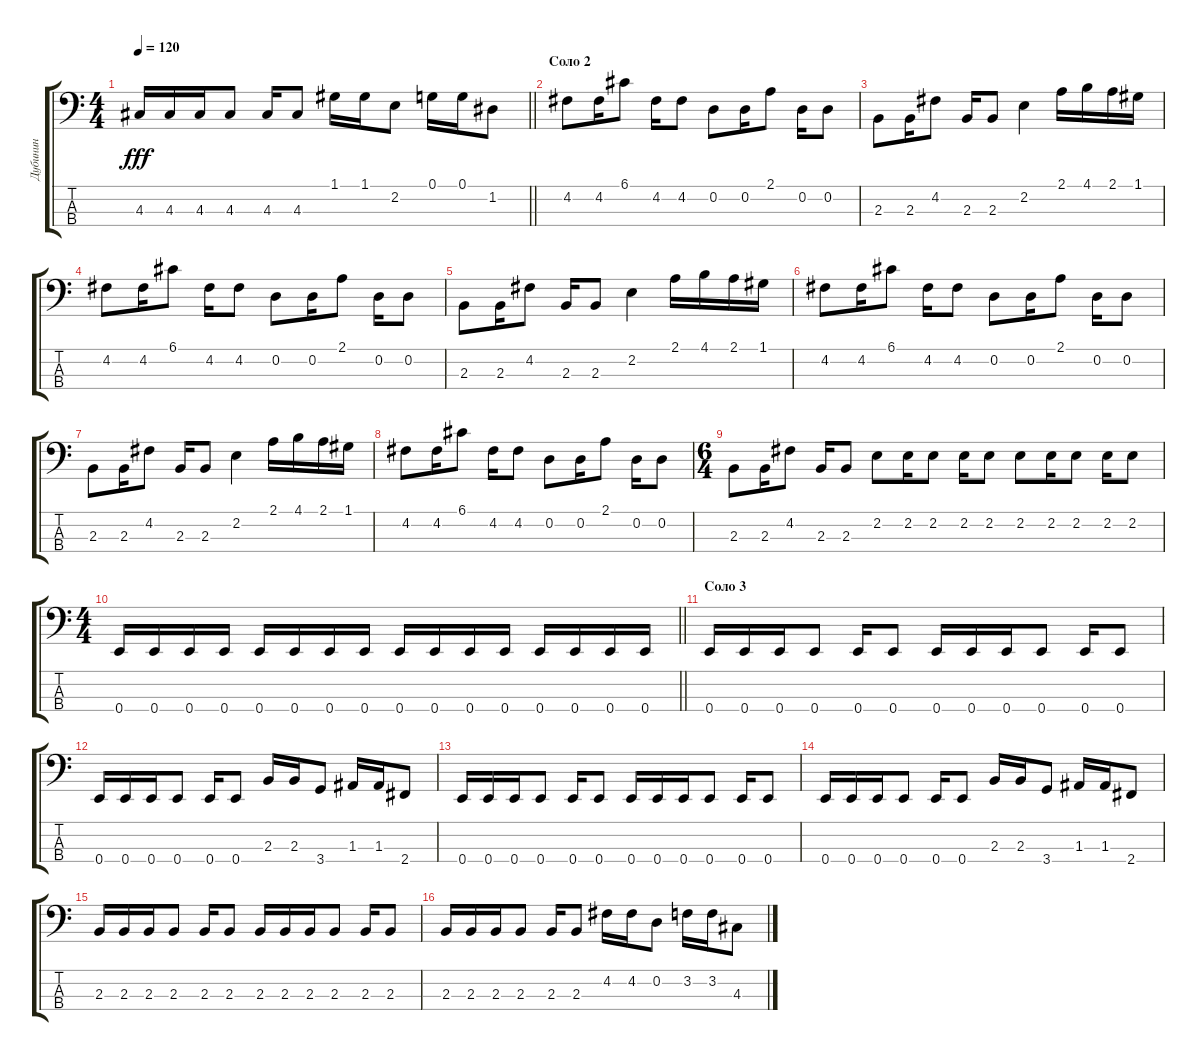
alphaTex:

\track ("Дубинин" "Дубинин") {instrument electricbassfinger}
\staff {score tabs}
\tuning (G2 D2 A1 E1) {hide}
\ts (4 4)
\tempo 120
\clef f4
\barLineRight lightlight
\ks c
4.3.16{dy fff} 4.3.16 4.3.16 4.3.8 4.3.16 4.3.8 1.1.16 1.1.16 2.2.8 0.1.16 0.1.16 1.2.8 |
\section ("" "Соло 2")
4.2.8 4.2.16 6.1.8 4.2.16 4.2.8 0.2.8 0.2.16 2.1.8 0.2.16 0.2.8 |
2.3.8 2.3.16 4.2.8 2.3.16 2.3.8 2.2.4 2.1.16 4.1.16 2.1.16 1.1.16 |
4.2.8 4.2.16 6.1.8 4.2.16 4.2.8 0.2.8 0.2.16 2.1.8 0.2.16 0.2.8 |
2.3.8 2.3.16 4.2.8 2.3.16 2.3.8 2.2.4 2.1.16 4.1.16 2.1.16 1.1.16 |
4.2.8 4.2.16 6.1.8 4.2.16 4.2.8 0.2.8 0.2.16 2.1.8 0.2.16 0.2.8 |
2.3.8 2.3.16 4.2.8 2.3.16 2.3.8 2.2.4 2.1.16 4.1.16 2.1.16 1.1.16 |
4.2.8 4.2.16 6.1.8 4.2.16 4.2.8 0.2.8 0.2.16 2.1.8 0.2.16 0.2.8 |
\ts (6 4)
2.3.8 2.3.16 4.2.8 2.3.16 2.3.8 2.2.8 2.2.16 2.2.8 2.2.16 2.2.8 2.2.8 2.2.16 2.2.8 2.2.16 2.2.8 |
\ts (4 4)
\barLineRight lightlight
0.4.16 0.4.16 0.4.16 0.4.16 0.4.16 0.4.16 0.4.16 0.4.16 0.4.16 0.4.16 0.4.16 0.4.16 0.4.16 0.4.16 0.4.16 0.4.16 |
\section ("" "Соло 3")
0.4.16 0.4.16 0.4.16 0.4.8 0.4.16 0.4.8 0.4.16 0.4.16 0.4.16 0.4.8 0.4.16 0.4.8 |
0.4.16 0.4.16 0.4.16 0.4.8 0.4.16 0.4.8 2.3.16 2.3.16 3.4.8 1.3.16 1.3.16 2.4.8 |
0.4.16 0.4.16 0.4.16 0.4.8 0.4.16 0.4.8 0.4.16 0.4.16 0.4.16 0.4.8 0.4.16 0.4.8 |
0.4.16 0.4.16 0.4.16 0.4.8 0.4.16 0.4.8 2.3.16 2.3.16 3.4.8 1.3.16 1.3.16 2.4.8 |
2.3.16 2.3.16 2.3.16 2.3.8 2.3.16 2.3.8 2.3.16 2.3.16 2.3.16 2.3.8 2.3.16 2.3.8 |
2.3.16 2.3.16 2.3.16 2.3.8 2.3.16 2.3.8 4.2.16 4.2.16 0.2.8 3.2.16 3.2.16 4.3.8
